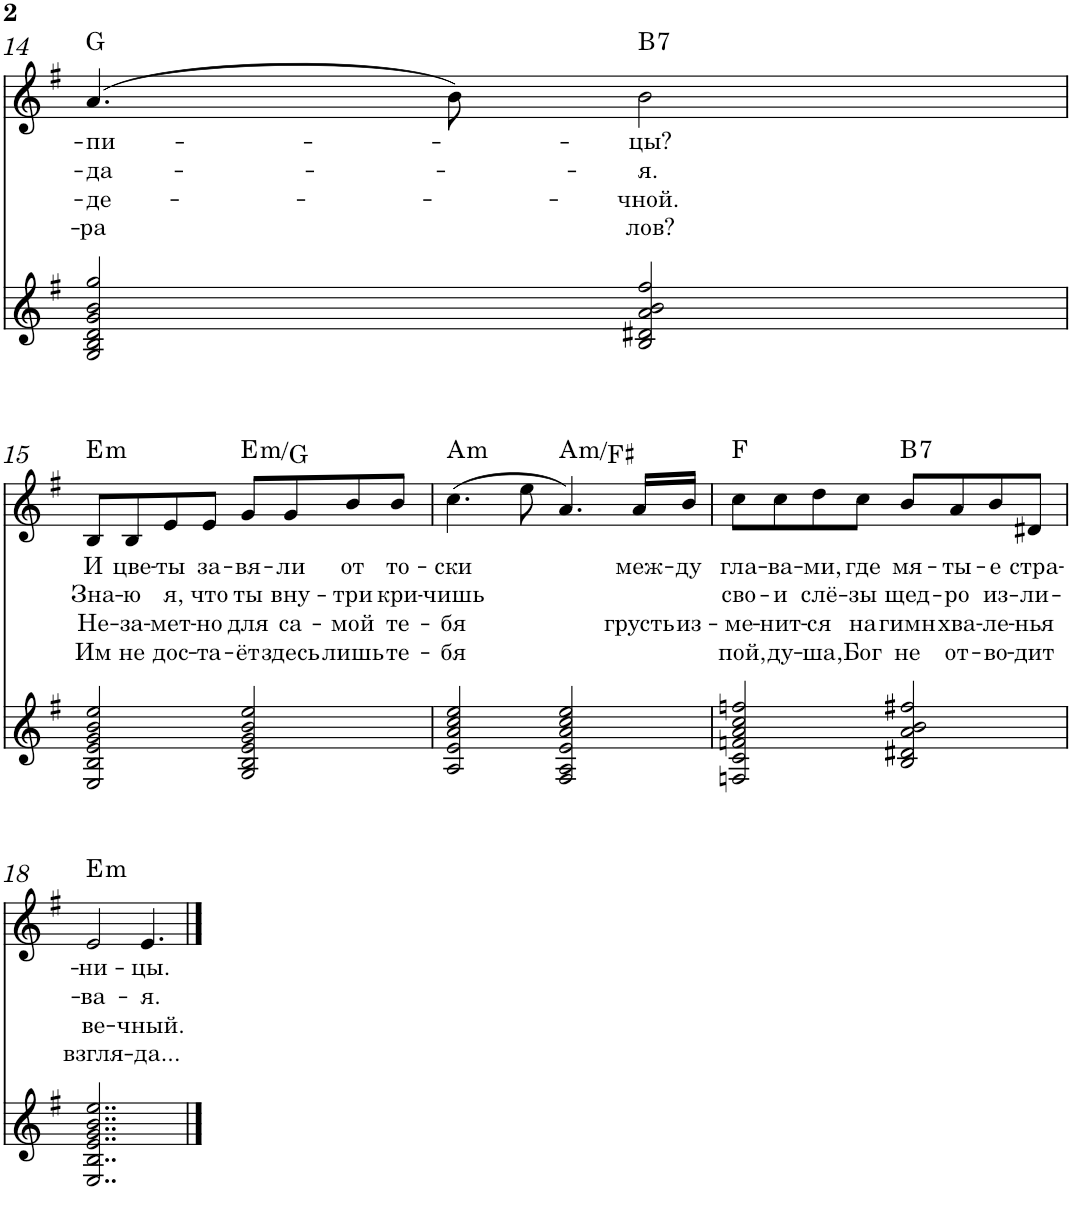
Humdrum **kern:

**kern	**kern	**text	**text	**text	**text	**harte
*part2	*part1	*part1	*part1	*part1	*part1	*part1
*staff2	*staff1	*staff1	*staff1	*staff1	*staff1	*
*I"P2	*I"P1	*	*	*	*	*
!!LO:PB:g=z
*clefG2	*clefG2	*	*	*	*	*
*Trd7c12	*	*	*	*	*	*
*k[f#]	*k[f#]	*	*	*	*	*
*G:	*G:	*	*	*	*	*
*M4/4	*M4/4	*	*	*	*	*
=14	=14	=14	=14	=14	=14	=14
!	!	!LO:LY:b	!LO:LY:b	!LO:LY:b	!LO:LY:b	!
2G/ 2B/ 2d/ 2g/ 2b/ 2gg/	(4.a/	-пи-	-да-	-де-	-ра	G:maj
.	8b\)	.	.	.	.	.
!	!	!LO:LY:b	!LO:LY:b	!LO:LY:b	!LO:LY:b	!LO:H:kt=7
2B/ 2d#X/ 2a/ 2b/ 2ff#/	2b\	-цы?	-я.	-чной.	лов?	B:7
!!LO:LB:g=z
=15	=15	=15	=15	=15	=15	=15
!	!	!LO:LY:b	!LO:LY:b	!LO:LY:b	!LO:LY:b	!LO:H:kt=m
2E/ 2B/ 2e/ 2g/ 2b/ 2ee/	8B/L	И	Зна-	Не-	Им	E:min
!	!	!LO:LY:b	!LO:LY:b	!LO:LY:b	!LO:LY:b	!
.	8B/	цве-	-ю	-за-	не	.
!	!	!LO:LY:b	!LO:LY:b	!LO:LY:b	!LO:LY:b	!
.	8e/	-ты	я,	-мет-	дос-	.
!	!	!LO:LY:b	!LO:LY:b	!LO:LY:b	!LO:LY:b	!
.	8e/J	за-	что	-но	-та-	.
!	!	!LO:LY:b	!LO:LY:b	!LO:LY:b	!LO:LY:b	!LO:H:kt=m
2G/ 2B/ 2e/ 2g/ 2b/ 2ee/	8g/L	-вя-	ты	для	-ёт	E:min/b3
!	!	!LO:LY:b	!LO:LY:b	!LO:LY:b	!LO:LY:b	!
.	8g/	-ли	вну-	са-	здесь	.
!	!	!LO:LY:b	!LO:LY:b	!LO:LY:b	!LO:LY:b	!
.	8b/	от	-три	-мой	лишь	.
!	!	!LO:LY:b	!LO:LY:b	!LO:LY:b	!LO:LY:b	!
.	8b/J	то-	кри-	те-	те-	.
=16	=16	=16	=16	=16	=16	=16
!	!	!LO:LY:b	!LO:LY:b	!LO:LY:b	!LO:LY:b	!LO:H:kt=m
2A/ 2e/ 2a/ 2cc/ 2ee/	(4.cc\	-ски	-чишь	-бя	-бя	A:min
.	8ee\	.	.	.	.	.
!	!	!	!	!	!	!LO:H:kt=m
2F#/ 2A/ 2e/ 2a/ 2cc/ 2ee/	4.a/)	.	.	.	.	A:min/6
!	!	!LO:LY:b	!	!LO:LY:b	!	!
.	16a/LL	меж-	.	грусть	.	.
!	!	!LO:LY:b	!	!LO:LY:b	!	!
.	16b/JJ	-ду	.	из-	.	.
=17	=17	=17	=17	=17	=17	=17
!	!	!LO:LY:b	!LO:LY:b	!LO:LY:b	!LO:LY:b	!
2Fn/ 2c/ 2fn/ 2a/ 2cc/ 2ffn/	8cc\L	гла-	сво-	-ме-	пой,	F:maj
!	!	!LO:LY:b	!LO:LY:b	!LO:LY:b	!LO:LY:b	!
.	8cc\	-ва-	-и	-нит-	ду-	.
!	!	!LO:LY:b	!LO:LY:b	!LO:LY:b	!LO:LY:b	!
.	8dd\	-ми,	слё-	-ся	-ша,	.
!	!	!LO:LY:b	!LO:LY:b	!LO:LY:b	!LO:LY:b	!
.	8cc\J	где	-зы	на	Бог	.
!	!	!LO:LY:b	!LO:LY:b	!LO:LY:b	!LO:LY:b	!LO:H:kt=7
2B/ 2d#X/ 2a/ 2b/ 2ff#X/	8b/L	мя-	щед-	гимн	не	B:7
!	!	!LO:LY:b	!LO:LY:b	!LO:LY:b	!LO:LY:b	!
.	8a/	-ты-	-ро	хва-	от-	.
!	!	!LO:LY:b	!LO:LY:b	!LO:LY:b	!LO:LY:b	!
.	8b/	-е	из-	-ле-	-во-	.
!	!	!LO:LY:b	!LO:LY:b	!LO:LY:b	!LO:LY:b	!
.	8d#X/J	стра-	-ли-	-нья	-дит	.
!!LO:LB:g=z
=18	=18	=18	=18	=18	=18	=18
!	!	!LO:LY:b	!LO:LY:b	!LO:LY:b	!LO:LY:b	!LO:H:kt=m
2..E/ 2..B/ 2..e/ 2..g/ 2..b/ 2..ee/	2e/	-ни-	-ва-	ве-	взгля-	E:min
!	!	!LO:LY:b	!LO:LY:b	!LO:LY:b	!LO:LY:b	!
.	4.e/	-цы.	-я.	-чный.	-да...	.
==	==	==	==	==	==	==
*-	*-	*-	*-	*-	*-	*-
